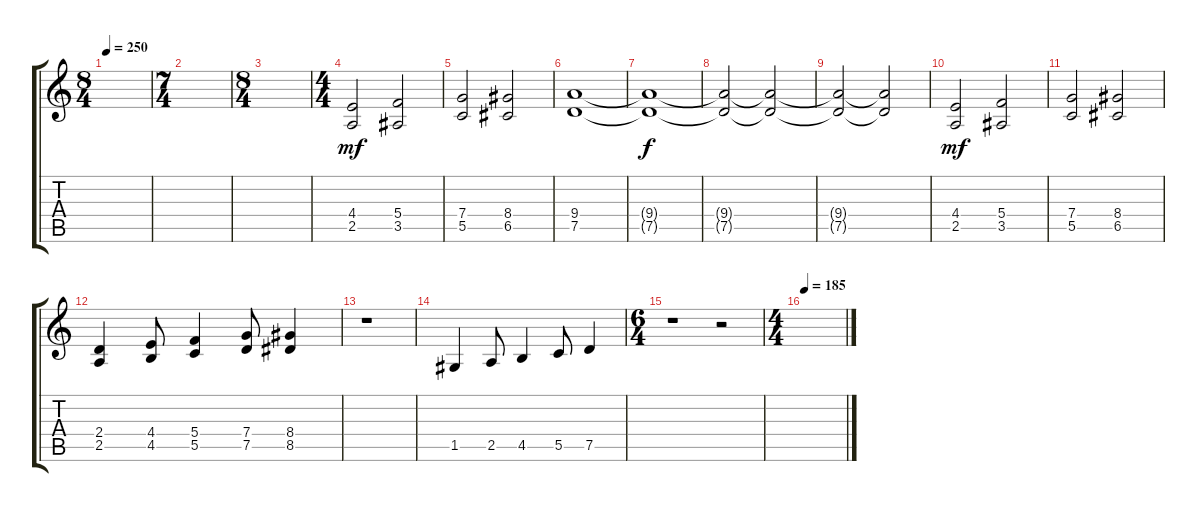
\track "" {instrument overdrivenguitar}
\staff {score tabs}
\tuning (D4 A3 F3 C3 G2 D2) {hide}
\ts (8 4)
\tempo 250
\clef g2
\ks c
|
\ts (7 4)
|
\ts (8 4)
|
\ts (4 4)
(4.4 2.5).2{dy mf} (5.4 3.5).2 |
(7.4 5.5).2 (8.4 6.5).2 |
(9.4 7.5).1 |
(9.4{t} 7.5{t}).1{dy f} |
(9.4{t} 7.5{t}).2 (9.4{t} 7.5{t}).2 |
(9.4{t} 7.5{t}).2 (9.4{t} 7.5{t}).2 |
(4.4 2.5).2{dy mf} (5.4 3.5).2 |
(7.4 5.5).2 (8.4 6.5).2 |
(2.4 2.5).4 (4.4 4.5).8 (5.4 5.5).4 (7.4 7.5).8 (8.4 8.5).4 |
r.1 |
1.5.4 2.5.8 4.5.4 5.5.8 7.5.4 |
\ts (6 4)
r.1 r.2 |
\ts (4 4)
\tempo 185
